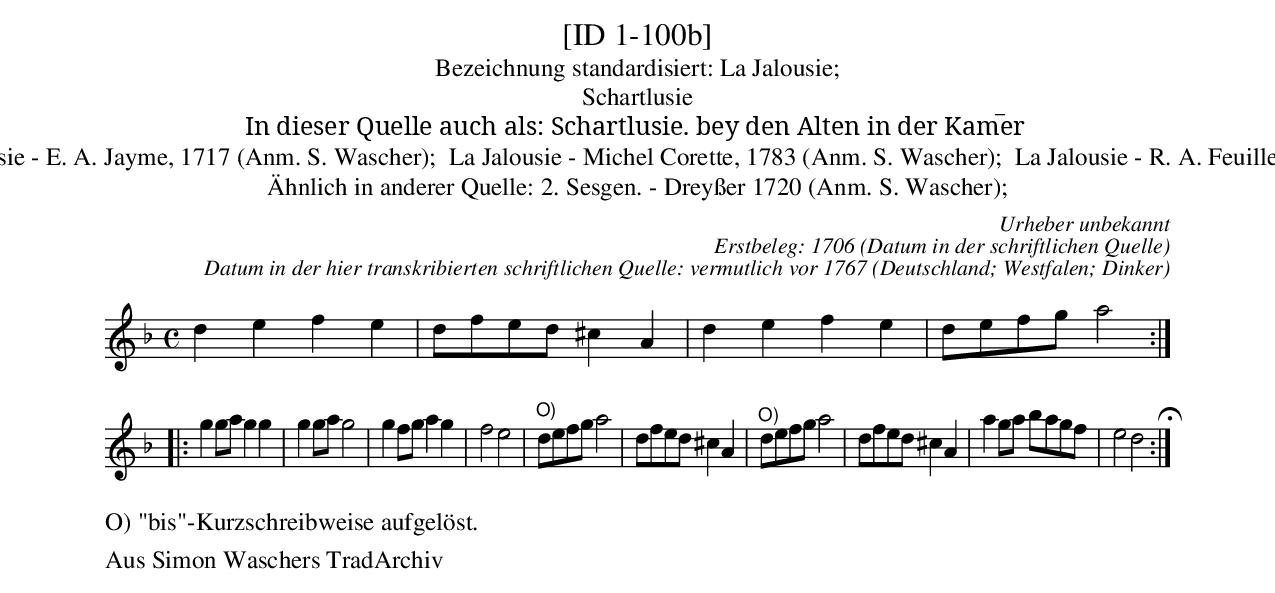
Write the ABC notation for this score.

X:1
T:[ID 1-100b]
T:Bezeichnung standardisiert: La Jalousie;
T:Schartlusie
T:In dieser Quelle auch als: Schartlusie. bey den Alten in der Kam̅er
T:In anderer Quelle: Pannkauken-Tanz - Hs. aus Arendsee (Anm. S. Wascher);  La Jalousie - E. A. Jayme, 1717 (Anm. S. Wascher);  La Jalousie - Michel Corette, 1783 (Anm. S. Wascher);  La Jalousie - R. A. Feuillet, 1706 (Anm. S. Wascher);  Contre Danze 128 - J. de Gruytters 1746 (Anm. Th. Behr)
T:\"Ahnlich in anderer Quelle: 2. Sesgen. - Drey\sser 1720 (Anm. S. Wascher);
C:Urheber unbekannt
C:Erstbeleg: 1706 (Datum in der schriftlichen Quelle)
C:Datum in der hier transkribierten schriftlichen Quelle: vermutlich vor 1767
O:Deutschland; Westfalen; Dinker
M:C
L:1/8
K:Dm
d2e2f2e2 | dfed^c2A2 | \
d2e2f2e2 | defga4 ::
g2gag2g2 | g2gag4 | g2fga2g2 | f4e4 | \
"^O)" defga4 | dfed^c2A2 | \
"^O)" defga4 | dfed^c2A2 | a2ga bagf | e4d4 H:|
